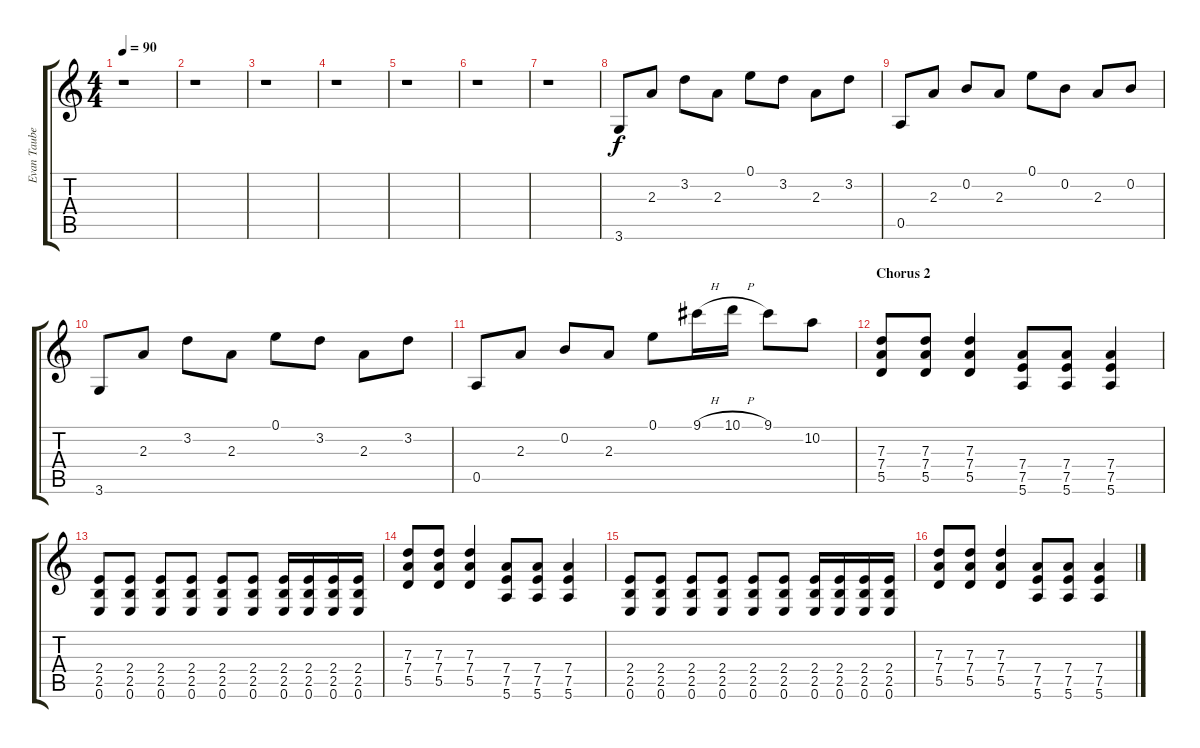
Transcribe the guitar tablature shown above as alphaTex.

\track ("Evan Taubenfeld - Guitar" "Evan Taube") {instrument overdrivenguitar}
\staff {score tabs}
\tuning (E4 B3 G3 D3 A2 E2) {hide}
\ts (4 4)
\tempo 90
\clef g2
\ks c
r.1{dy f} |
r.1 |
r.1 |
r.1 |
r.1 |
r.1 |
r.1 |
3.6.8{instrument electricguitarclean} 2.3.8 3.2.8 2.3.8 0.1.8 3.2.8 2.3.8 3.2.8 |
0.5.8 2.3.8 0.2.8 2.3.8 0.1.8 0.2.8 2.3.8 0.2.8 |
3.6.8 2.3.8 3.2.8 2.3.8 0.1.8 3.2.8 2.3.8 3.2.8 |
0.5.8 2.3.8 0.2.8 2.3.8 0.1.8 9.1{h}.16 10.1{h}.16 9.1.8 10.2.8 |
\section ("" "Chorus 2")
(7.3 7.4 5.5).8{volume 14 instrument overdrivenguitar} (7.3 7.4 5.5).8 (7.3 7.4 5.5).4 (7.4 7.5 5.6).8 (7.4 7.5 5.6).8 (7.4 7.5 5.6).4 |
(2.4 2.5 0.6).8 (2.4 2.5 0.6).8 (2.4 2.5 0.6).8 (2.4 2.5 0.6).8 (2.4 2.5 0.6).8 (2.4 2.5 0.6).8 (2.4 2.5 0.6).16 (2.4 2.5 0.6).16 (2.4 2.5 0.6).16 (2.4 2.5 0.6).16 |
(7.3 7.4 5.5).8 (7.3 7.4 5.5).8 (7.3 7.4 5.5).4 (7.4 7.5 5.6).8 (7.4 7.5 5.6).8 (7.4 7.5 5.6).4 |
(2.4 2.5 0.6).8 (2.4 2.5 0.6).8 (2.4 2.5 0.6).8 (2.4 2.5 0.6).8 (2.4 2.5 0.6).8 (2.4 2.5 0.6).8 (2.4 2.5 0.6).16 (2.4 2.5 0.6).16 (2.4 2.5 0.6).16 (2.4 2.5 0.6).16 |
(7.3 7.4 5.5).8 (7.3 7.4 5.5).8 (7.3 7.4 5.5).4 (7.4 7.5 5.6).8 (7.4 7.5 5.6).8 (7.4 7.5 5.6).4
